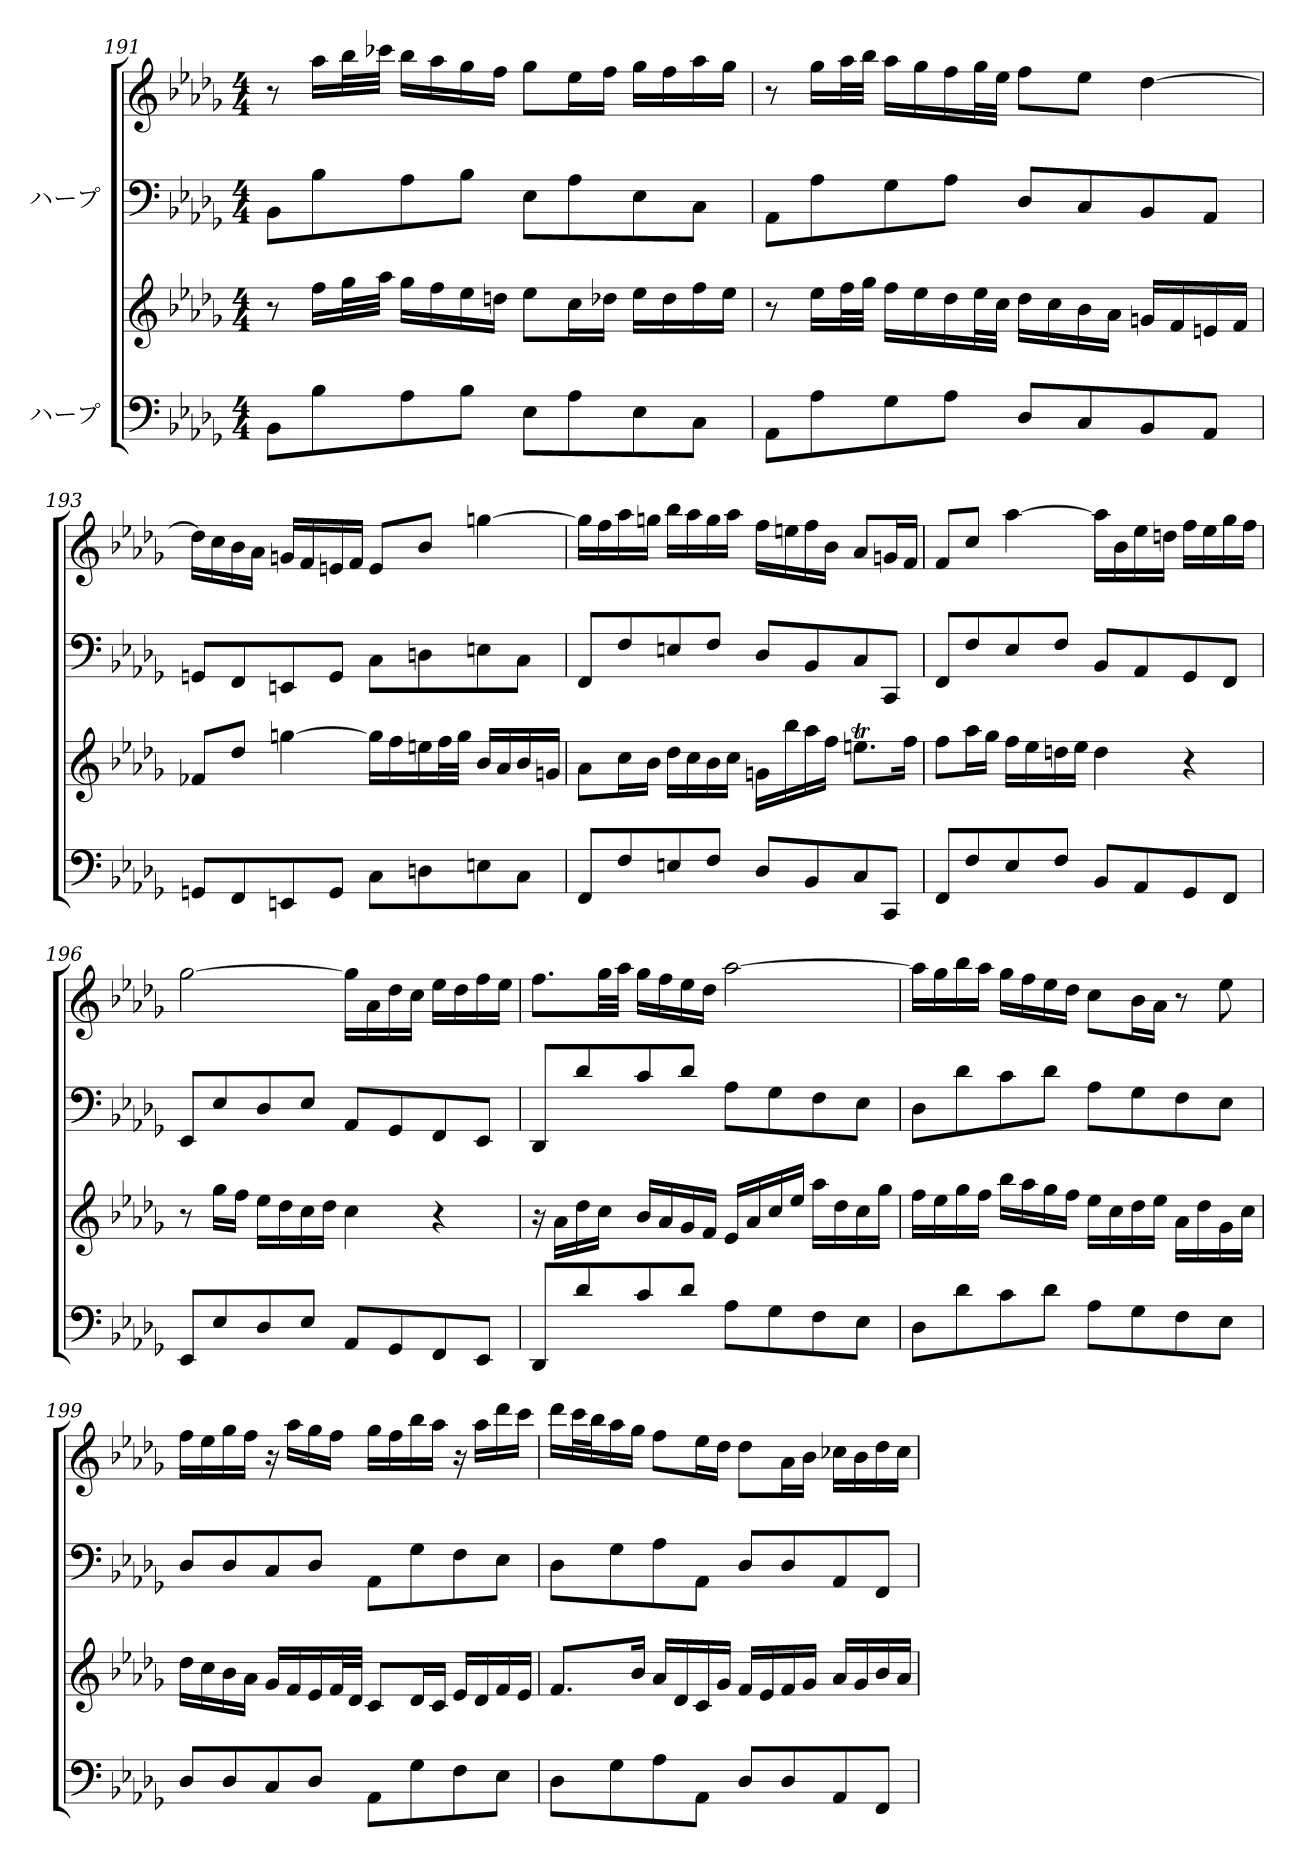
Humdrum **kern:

**kern	**kern	**kern	**kern
*part2	*part2	*part1	*part1
*staff4	*staff3	*staff2	*staff1
*I"ハープ	*	*I"ハープ	*
!!LO:PB:g=z
*clefF4	*clefG2	*clefF4	*clefG2
*k[b-e-a-d-g-]	*k[b-e-a-d-g-]	*k[b-e-a-d-g-]	*k[b-e-a-d-g-]
*M4/4	*M4/4	*M4/4	*M4/4
=191	=191	=191	=191
8BB-\L	8r	8BB-\L	8r
8B-\	16ff\LL	8B-\	16aa-\LL
.	32gg-\L	.	32bb-\L
.	32aa-\JJJ	.	32ccc-X\JJJ
8A-\	16gg-\LL	8A-\	16bb-\LL
.	16ff\	.	16aa-\
8B-\J	16ee-\	8B-\J	16gg-\
.	16ddn\JJ	.	16ff\JJ
8E-\L	8ee-\L	8E-\L	8gg-\L
8A-\	16cc\L	8A-\	16ee-\L
.	16dd-X\JJ	.	16ff\JJ
8E-\	16ee-\LL	8E-\	16gg-\LL
.	16dd-\	.	16ff\
8C\J	16ff\	8C\J	16aa-\
.	16ee-\JJ	.	16gg-\JJ
=192	=192	=192	=192
8AA-\L	8r	8AA-\L	8r
8A-\	16ee-\LL	8A-\	16gg-\LL
.	32ff\L	.	32aa-\L
.	32gg-\JJJ	.	32bb-\JJJ
8G-\	16ff\LL	8G-\	16aa-\LL
.	16ee-\	.	16gg-\
8A-\J	16dd-\	8A-\J	16ff\
.	32ee-\L	.	32gg-\L
.	32cc\JJJ	.	32ee-\JJJ
8D-/L	16dd-\LL	8D-/L	8ff\L
.	16cc\	.	.
8C/	16b-\	8C/	8ee-\J
.	16a-\JJ	.	.
8BB-/	16gn/LL	8BB-/	[4dd-\
.	16f/	.	.
8AA-/J	16en/	8AA-/J	.
.	16f/JJ	.	.
!!LO:LB:g=z
=193	=193	=193	=193
8GGn/L	8f-X/L	8GGn/L	16dd-\LL]
.	.	.	16cc\
8FF/	8dd-/J	8FF/	16b-\
.	.	.	16a-\JJ
8EEn/	[4ggn\	8EEn/	16gn/LL
.	.	.	16f/
8GG/J	.	8GG/J	16en/
.	.	.	16f/JJ
8C\L	16gg\LL]	8C\L	8e/L
.	16ff\	.	.
8Dn\	16een\	8Dn\	8b-/J
.	32ff\L	.	.
.	32gg\JJJ	.	.
8En\	16b-/LL	8En\	[4ggn\
.	16a-/	.	.
8C\J	16b-/	8C\J	.
.	16gn/JJ	.	.
=194	=194	=194	=194
8FF/L	8a-\L	8FF/L	16gg\LL]
.	.	.	16ff\
8F/	16cc\L	8F/	16aa-\
.	16b-\JJ	.	16ggn\JJ
8En/	16dd-\LL	8En/	16bb-\LL
.	16cc\	.	16aa-\
8F/J	16b-\	8F/J	16gg\
.	16cc\JJ	.	16aa-\JJ
8D-/L	16gn\LL	8D-/L	16ff\LL
.	16bb-\	.	16een\
8BB-/	16aa-\	8BB-/	16ff\
.	16ff\JJ	.	16b-\JJ
8C/	8.eent\L	8C/	8a-/L
8CC/J	.	8CC/J	16gn/L
.	16ff\Jk	.	16f/JJ
!!LO:LB:g=z
=195	=195	=195	=195
8FF/L	8ff\L	8FF/L	8f/L
8F/	16aa-\L	8F/	8cc/J
.	16gg-\JJ	.	.
8E-/	16ff\LL	8E-/	[4aa-\
.	16ee-\	.	.
8F/J	16ddn\	8F/J	.
.	16ee-\JJ	.	.
8BB-/L	4dd\	8BB-/L	16aa-\LL]
.	.	.	16b-\
8AA-/	.	8AA-/	16ee-\
.	.	.	16ddn\JJ
8GG-/	4r	8GG-/	16ff\LL
.	.	.	16ee-\
8FF/J	.	8FF/J	16gg-\
.	.	.	16ff\JJ
=196	=196	=196	=196
8EE-/L	8r	8EE-/L	[2gg-\
8E-/	16gg-\LL	8E-/	.
.	16ff\JJ	.	.
8D-/	16ee-\LL	8D-/	.
.	16dd-\	.	.
8E-/J	16cc\	8E-/J	.
.	16dd-\JJ	.	.
8AA-/L	4cc\	8AA-/L	16gg-\LL]
.	.	.	16a-\
8GG-/	.	8GG-/	16dd-\
.	.	.	16cc\JJ
8FF/	4r	8FF/	16ee-\LL
.	.	.	16dd-\
8EE-/J	.	8EE-/J	16ff\
.	.	.	16ee-\JJ
!!LO:PB:g=z
=197	=197	=197	=197
8DD-/L	16r	8DD-/L	8.ff\L
.	16a-\LL	.	.
8d-/	16dd-\	8d-/	.
.	16cc\JJ	.	32gg-\LL
.	.	.	32aa-\JJJ
8c/	16b-/LL	8c/	16gg-\LL
.	16a-/	.	16ff\
8d-/J	16g-/	8d-/J	16ee-\
.	16f/JJ	.	16dd-\JJ
8A-\L	16e-/LL	8A-\L	[2aa-\
.	16a-/	.	.
8G-\	16cc/	8G-\	.
.	16ee-/JJ	.	.
8F\	16aa-\LL	8F\	.
.	16dd-\	.	.
8E-\J	16cc\	8E-\J	.
.	16gg-\JJ	.	.
=198	=198	=198	=198
8D-\L	16ff\LL	8D-\L	16aa-\LL]
.	16ee-\	.	16gg-\
8d-\	16gg-\	8d-\	16bb-\
.	16ff\JJ	.	16aa-\JJ
8c\	16bb-\LL	8c\	16gg-\LL
.	16aa-\	.	16ff\
8d-\J	16gg-\	8d-\J	16ee-\
.	16ff\JJ	.	16dd-\JJ
8A-\L	16ee-\LL	8A-\L	8cc\L
.	16cc\	.	.
8G-\	16dd-\	8G-\	16b-\L
.	16ee-\JJ	.	16a-\JJ
8F\	16a-\LL	8F\	8r
.	16dd-\	.	.
8E-\J	16g-\	8E-\J	8ee-\
.	16cc\JJ	.	.
!!LO:LB:g=z
=199	=199	=199	=199
8D-/L	16dd-\LL	8D-/L	16ff\LL
.	16cc\	.	16ee-\
8D-/	16b-\	8D-/	16gg-\
.	16a-\JJ	.	16ff\JJ
8C/	16g-/LL	8C/	16r
.	16f/	.	16aa-\LL
8D-/J	16e-/	8D-/J	16gg-\
.	32f/L	.	16ff\JJ
.	32d-/JJJ	.	.
8AA-\L	8c/L	8AA-\L	16gg-\LL
.	.	.	16ff\
8G-\	16d-/L	8G-\	16bb-\
.	16c/JJ	.	16aa-\JJ
8F\	16e-/LL	8F\	16r
.	16d-/	.	16aa-\LL
8E-\J	16f/	8E-\J	16ddd-\
.	16e-/JJ	.	16ccc\JJ
=200	=200	=200	=200
8D-\L	8.f/L	8D-\L	16ddd-\LL
.	.	.	32ccc\L
.	.	.	32bb-\J
8G-\	.	8G-\	16aa-\
.	16b-/Jk	.	16gg-\JJ
8A-\	16a-/LL	8A-\	8ff\L
.	16d-/	.	.
8AA-\J	16c/	8AA-\J	16ee-\L
.	16g-/JJ	.	16dd-\JJ
8D-/L	16f/LL	8D-/L	8dd-\L
.	16e-/	.	.
8D-/	16f/	8D-/	16a-\L
.	16g-/JJ	.	16b-\JJ
8AA-/	16a-/LL	8AA-/	16cc-X\LL
.	16g-/	.	16b-\
8FF/J	16b-/	8FF/J	16dd-\
.	16a-/JJ	.	16cc-\JJ
=	=	=	=
*-	*-	*-	*-
